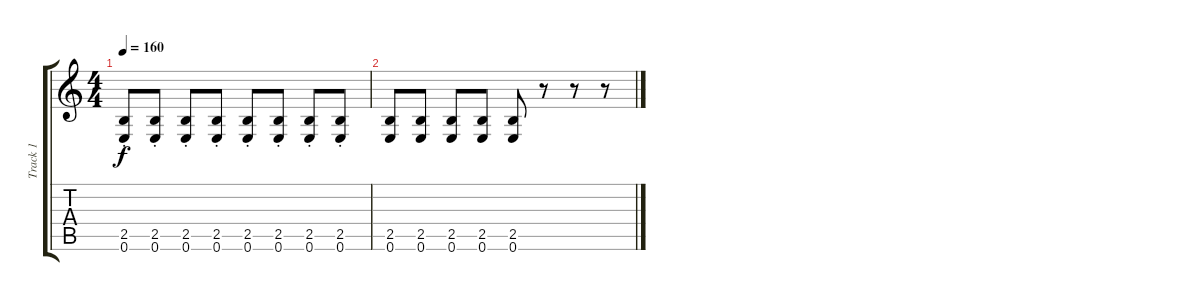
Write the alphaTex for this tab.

\track ("Track 1" "Track 1") {instrument distortionguitar}
\staff {score tabs}
\tuning (E4 B3 G3 D3 A2 E2) {hide}
\ts (4 4)
\tempo 160
\clef g2
\ks c
(2.5{st} 0.6{st}).8{dy f} (2.5{st} 0.6{st}).8 (2.5{st} 0.6{st}).8 (2.5{st} 0.6{st}).8 (2.5{st} 0.6{st}).8 (2.5{st} 0.6{st}).8 (2.5{st} 0.6{st}).8 (2.5{st} 0.6{st}).8 |
(2.5 0.6).8 (2.5 0.6).8 (2.5 0.6).8 (2.5 0.6).8 (2.5 0.6).8 r.8 r.8 r.8
